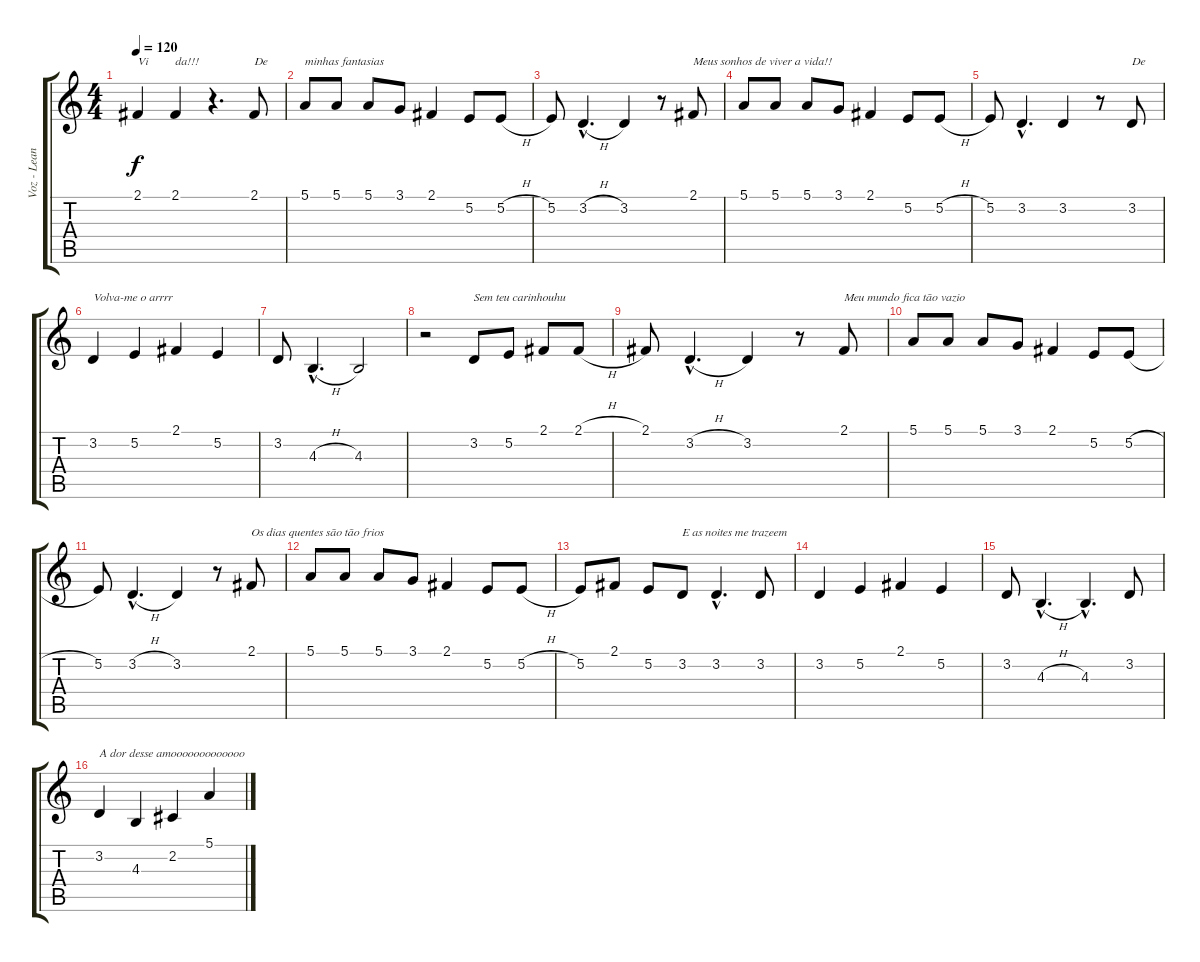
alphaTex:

\track ("Voz - Leandro" "Voz - Lean") {instrument altosax}
\staff {score tabs}
\tuning (E4 B3 G3 D3 A2 E2) {hide}
\ts (4 4)
\tempo 120
\clef g2
\ks c
2.1.4{txt "Vi" dy f} 2.1.4{txt "da!!!"} r.4{d} 2.1.8{txt "De"} |
5.1.8{txt "minhas fantasias"} 5.1.8 5.1.8 3.1.8 2.1.4 5.2.8 5.2{h}.8 |
5.2.8 3.2{h hac}.4{d} 3.2.4 r.8 2.1.8{txt "Meus sonhos de viver a vida!!"} |
5.1.8 5.1.8 5.1.8 3.1.8 2.1.4 5.2.8 5.2{h}.8 |
5.2.8 3.2{hac}.4{d} 3.2.4 r.8 3.2.8{txt "De"} |
3.2.4{txt "Volva-me o arrrr"} 5.2.4 2.1.4 5.2.4 |
3.2.8 4.3{h hac}.4{d} 4.3.2 |
r.2 3.2.8{txt "Sem teu carinhouhu"} 5.2.8 2.1.8 2.1{h}.8 |
2.1.8 3.2{h hac}.4{d} 3.2.4 r.8 2.1.8{txt "Meu mundo fica tão vazio"} |
5.1.8 5.1.8 5.1.8 3.1.8 2.1.4 5.2.8 5.2{h}.8 |
5.2.8 3.2{h hac}.4{d} 3.2.4 r.8 2.1.8{txt "Os dias quentes são tão frios"} |
5.1.8 5.1.8 5.1.8 3.1.8 2.1.4 5.2.8 5.2{h}.8 |
5.2.8 2.1.8 5.2.8 3.2.8{txt "E as noites me trazeem"} 3.2{hac}.4{d} 3.2.8 |
3.2.4 5.2.4 2.1.4 5.2.4 |
3.2.8 4.3{h hac}.4{d} 4.3{hac}.4{d} 3.2.8 |
3.2.4{txt "A dor desse amooooooooooooo"} 4.3.4 2.2.4 5.1.4
